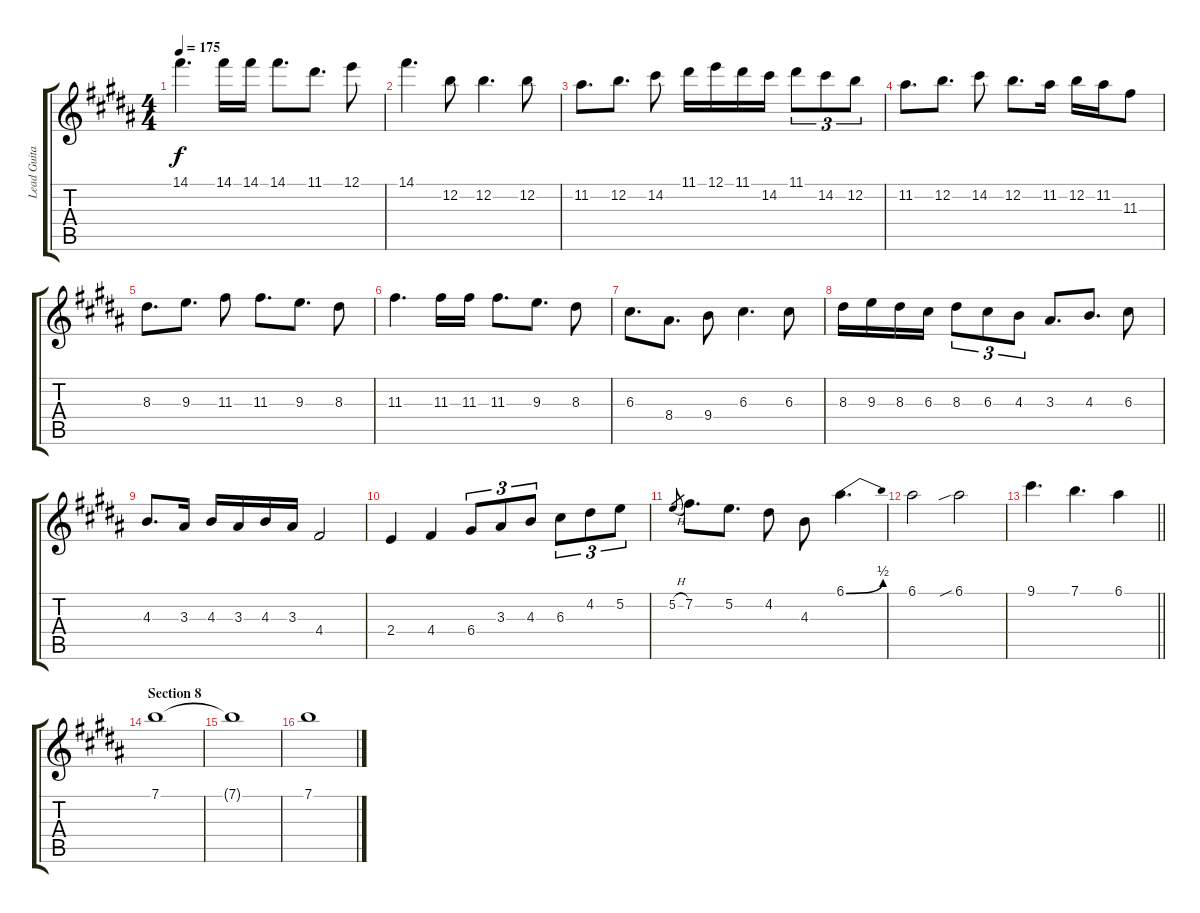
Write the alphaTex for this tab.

\track ("Lead Guitar" "Lead Guita") {instrument distortionguitar}
\staff {score tabs}
\tuning (E4 B3 G3 D3 A2 E2) {hide}
\ts (4 4)
\tempo 175
\clef g2
\ks b
14.1.4{d dy f} 14.1.16 14.1.16 14.1.8{d} 11.1.8{d} 12.1.8 |
14.1.4{d} 12.2.8 12.2.4{d} 12.2.8 |
11.2.8{d} 12.2.8{d} 14.2.8 11.1.16 12.1.16 11.1.16 14.2.16 11.1.8{tu (3 2)} 14.2.8{tu (3 2)} 12.2.8{tu (3 2)} |
11.2.8{d} 12.2.8{d} 14.2.8 12.2.8{d} 11.2.16 12.2.16 11.2.16 11.3.8 |
8.3.8{d} 9.3.8{d} 11.3.8 11.3.8{d} 9.3.8{d} 8.3.8 |
11.3.4{d} 11.3.16 11.3.16 11.3.8{d} 9.3.8{d} 8.3.8 |
6.3.8{d} 8.4.8{d} 9.4.8 6.3.4{d} 6.3.8 |
8.3.16 9.3.16 8.3.16 6.3.16 8.3.8{tu (3 2)} 6.3.8{tu (3 2)} 4.3.8{tu (3 2)} 3.3.8{d} 4.3.8{d} 6.3.8 |
4.3.8{d} 3.3.16 4.3.16 3.3.16 4.3.16 3.3.16 4.4.2 |
2.4.4 4.4.4 6.4.8{tu (3 2)} 3.3.8{tu (3 2)} 4.3.8{tu (3 2)} 6.3.8{tu (3 2)} 4.2.8{tu (3 2)} 5.2.8{tu (3 2)} |
5.2{h}.8{gr} 7.2.8{d} 5.2.8{d} 4.2.8 4.3.8 6.1{be (bend 0 0 60 2)}.4{d} |
6.1.2 6.1{sib}.2 |
\barLineRight lightlight
9.1.4{d} 7.1.4{d} 6.1.4 |
\section ("" "Section 8")
7.1.1 |
7.1{t}.1 |
7.1.1
